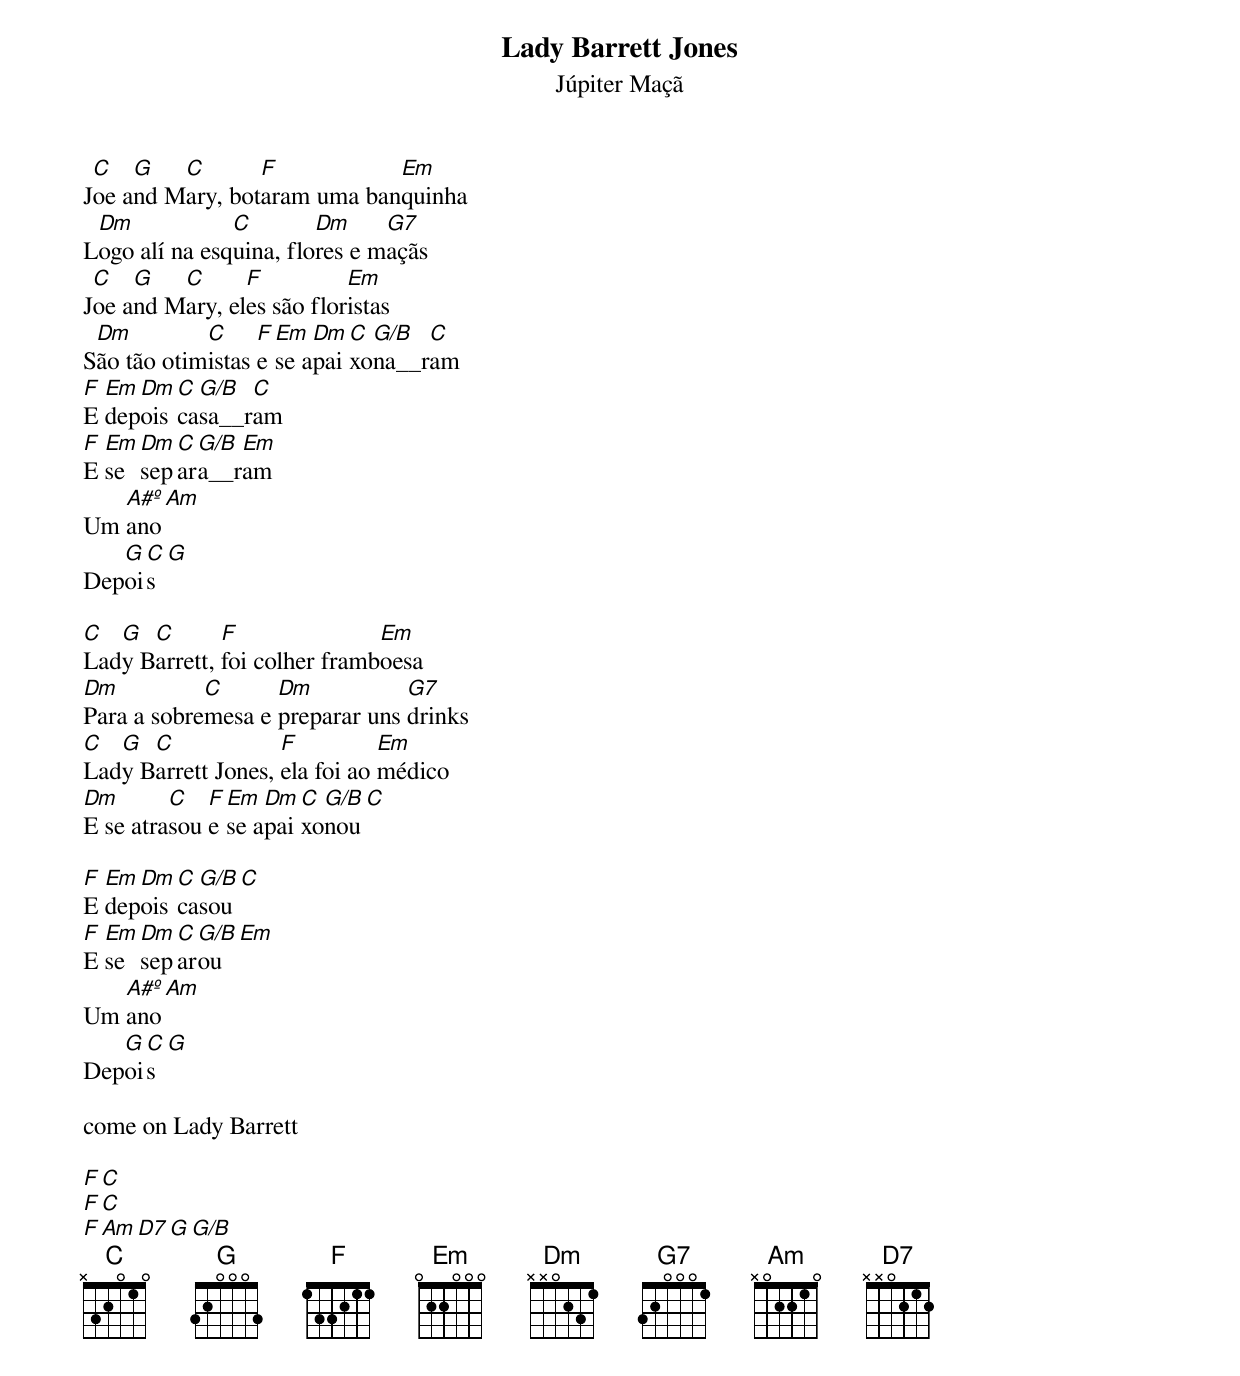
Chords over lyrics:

Lady Barrett Jones
Júpiter Maçã



 C   G   C       F           Em
Joe and Mary, botaram uma banquinha
 Dm            C        Dm     G7
Logo alí na esquina, flores e maçãs
 C   G   C      F          Em
Joe and Mary, eles são floristas
 Dm         C     F Em  Dm C G/B  C
São tão otimistas e se apaixona__ram
F Em Dm  C G/B  C
E depois casa__ram
F Em Dm C G/B Em
E se separa__ram
   A#º  Am
Um ano
   G C  G
Depois

C  G  C       F               Em
Lady Barrett, foi colher framboesa
Dm          C      Dm           G7
Para a sobremesa e preparar uns drinks
C  G  C             F          Em
Lady Barrett Jones, ela foi ao médico
Dm       C   F Em  Dm C G/B C
E se atrasou e se apaixonou

F Em Dm  C G/B C
E depois casou
F Em Dm C G/B  Em
E se separou
   A#º  Am
Um ano
   G C  G
Depois

come on Lady Barrett

F  C
F  C
F  Am  D7  G  G/B
